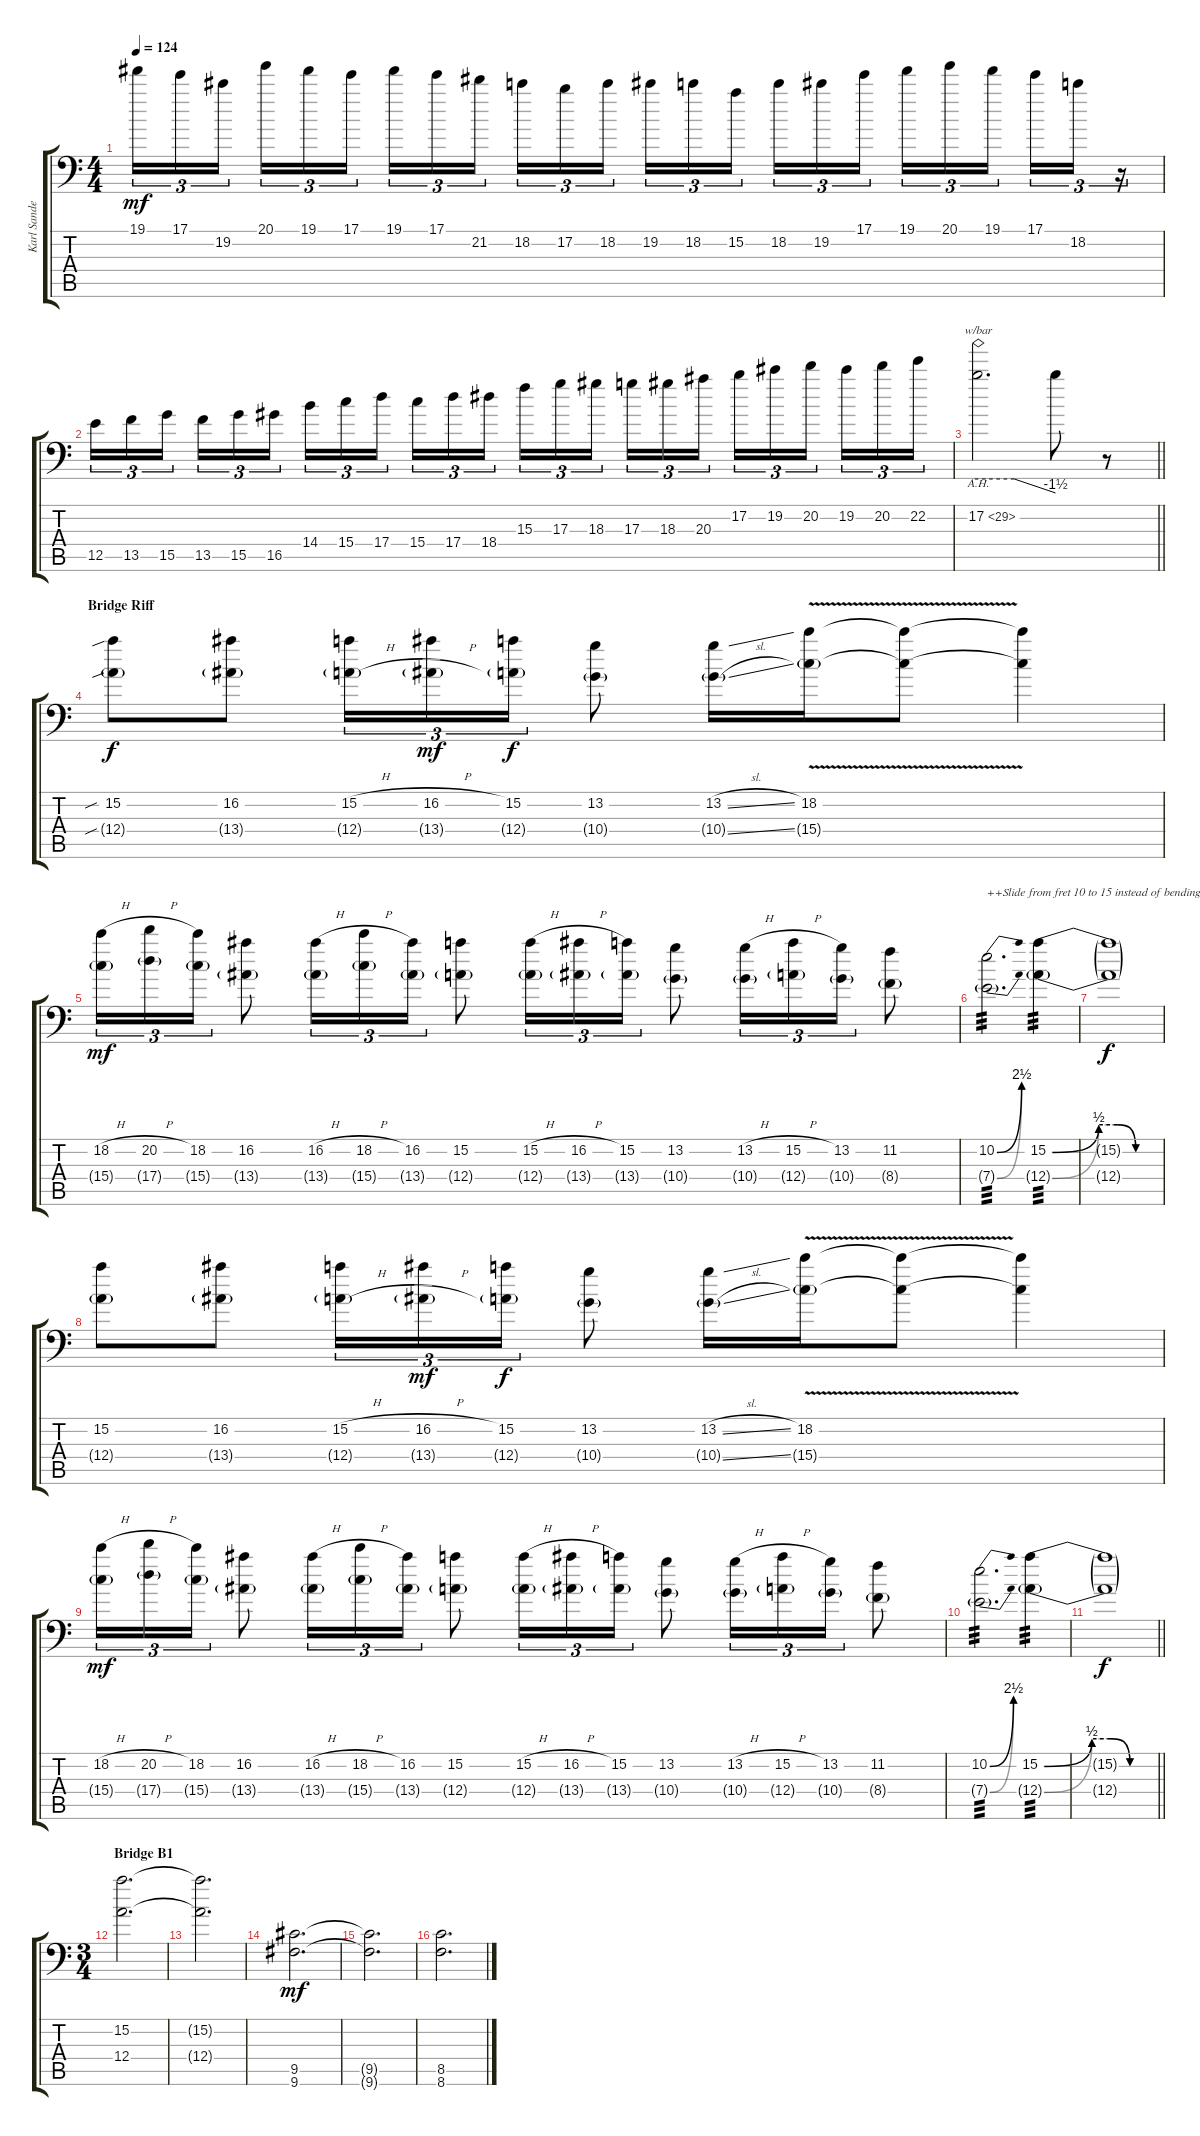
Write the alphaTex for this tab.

\track ("Karl Sanders" "Karl Sande") {instrument overdrivenguitar}
\staff {score tabs}
\tuning (B3 Gb3 D3 A2 E2 A1) {hide}
\ts (4 4)
\tempo 124
\clef f4
\ks c
19.1.16{tu (3 2) dy mf} 17.1.16{tu (3 2)} 19.2.16{tu (3 2) beam splitsecondary} 20.1.16{tu (3 2)} 19.1.16{tu (3 2)} 17.1.16{tu (3 2)} 19.1.16{tu (3 2)} 17.1.16{tu (3 2)} 21.2.16{tu (3 2) beam splitsecondary} 18.2.16{tu (3 2)} 17.2.16{tu (3 2)} 18.2.16{tu (3 2)} 19.2.16{tu (3 2)} 18.2.16{tu (3 2)} 15.2.16{tu (3 2) beam splitsecondary} 18.2.16{tu (3 2)} 19.2.16{tu (3 2)} 17.1.16{tu (3 2)} 19.1.16{tu (3 2)} 20.1.16{tu (3 2)} 19.1.16{tu (3 2) beam splitsecondary} 17.1.16{tu (3 2)} 18.2.16{tu (3 2)} r.16{tu (3 2)} |
12.5.16{tu (3 2)} 13.5.16{tu (3 2)} 15.5.16{tu (3 2) beam splitsecondary} 13.5.16{tu (3 2)} 15.5.16{tu (3 2)} 16.5.16{tu (3 2)} 14.4.16{tu (3 2)} 15.4.16{tu (3 2)} 17.4.16{tu (3 2) beam splitsecondary} 15.4.16{tu (3 2)} 17.4.16{tu (3 2)} 18.4.16{tu (3 2)} 15.3.16{tu (3 2)} 17.3.16{tu (3 2)} 18.3.16{tu (3 2) beam splitsecondary} 17.3.16{tu (3 2)} 18.3.16{tu (3 2)} 20.3.16{tu (3 2)} 17.2.16{tu (3 2)} 19.2.16{tu (3 2)} 20.2.16{tu (3 2) beam splitsecondary} 19.2.16{tu (3 2)} 20.2.16{tu (3 2)} 22.2.16{tu (3 2)} |
\barLineRight lightlight
17.2{ah 12}.2{d tbe (custom default 0 0 28 0 60 -6)} 17.2{t}.8 r.8 |
\section ("" "Bridge Riff ")
(15.2{sib} 12.4{sib g}).8{dy f} (16.2 13.4{g}).8 (15.2{h} 12.4{h g}).16{tu (3 2)} (16.2{h} 13.4{h g}).16{tu (3 2) dy mf} (15.2 12.4{g}).16{tu (3 2) dy f} (13.2 10.4{g}).8 (13.2{sl} 10.4{sl g}).16 (18.2{v} 15.4{g}).16 (18.2{t} 15.4{t}).8 (18.2{t} 15.4{t}).4 |
(18.2{h} 15.4{g}).16{tu (3 2) dy mf} (20.2{h} 17.4{g}).16{tu (3 2)} (18.2 15.4{g}).16{tu (3 2)} (16.2 13.4{g}).8 (16.2{h} 13.4{g}).16{tu (3 2)} (18.2{h} 15.4{g}).16{tu (3 2)} (16.2 13.4{g}).16{tu (3 2)} (15.2 12.4{g}).8 (15.2{h} 12.4{g}).16{tu (3 2)} (16.2{h} 13.4{g}).16{tu (3 2)} (15.2 13.4{g}).16{tu (3 2)} (13.2 10.4{g}).8 (13.2{h} 10.4{g}).16{tu (3 2)} (15.2{h} 12.4{g}).16{tu (3 2)} (13.2 10.4{g}).16{tu (3 2)} (11.2 8.4{g}).8 |
(10.2{be (bend 0 0 60 10)} 7.4{be (bend 0 0 60 10) g}).2{d txt "++Slide from fret 10 to 15 instead of bending++" tp 3} (15.2{be (custom 0 0 25 2 35 2 45 0 60 0)} 12.4{be (custom 0 0 25 2 34 2 45 0 60 0) g}).4{tp 3} |
(15.2{t} 12.4{t}).1{dy f} |
(15.2 12.4{g}).8 (16.2 13.4{g}).8 (15.2{h} 12.4{h g}).16{tu (3 2)} (16.2{h} 13.4{h g}).16{tu (3 2) dy mf} (15.2 12.4{g}).16{tu (3 2) dy f} (13.2 10.4{g}).8 (13.2{sl} 10.4{sl g}).16 (18.2{v} 15.4{g}).16 (18.2{t} 15.4{t}).8 (18.2{t} 15.4{t}).4 |
(18.2{h} 15.4{g}).16{tu (3 2) dy mf} (20.2{h} 17.4{g}).16{tu (3 2)} (18.2 15.4{g}).16{tu (3 2)} (16.2 13.4{g}).8 (16.2{h} 13.4{g}).16{tu (3 2)} (18.2{h} 15.4{g}).16{tu (3 2)} (16.2 13.4{g}).16{tu (3 2)} (15.2 12.4{g}).8 (15.2{h} 12.4{g}).16{tu (3 2)} (16.2{h} 13.4{g}).16{tu (3 2)} (15.2 13.4{g}).16{tu (3 2)} (13.2 10.4{g}).8 (13.2{h} 10.4{g}).16{tu (3 2)} (15.2{h} 12.4{g}).16{tu (3 2)} (13.2 10.4{g}).16{tu (3 2)} (11.2 8.4{g}).8 |
(10.2{be (bend 0 0 60 10)} 7.4{be (bend 0 0 60 10) g}).2{d tp 3} (15.2{be (custom 0 0 25 2 35 2 45 0 60 0)} 12.4{be (custom 0 0 25 2 34 2 45 0 60 0) g}).4{tp 3} |
\barLineRight lightlight
(15.2{t} 12.4{t}).1{dy f} |
\ts (3 4)
\section ("" "Bridge B1")
(15.2 12.4).2{d volume 2} |
(15.2{t} 12.4{t}).2{d} |
(9.5 9.6).2{d dy mf volume 13 balance 3} |
(9.5{t} 9.6{t}).2{d} |
(8.5 8.6).2{d}
